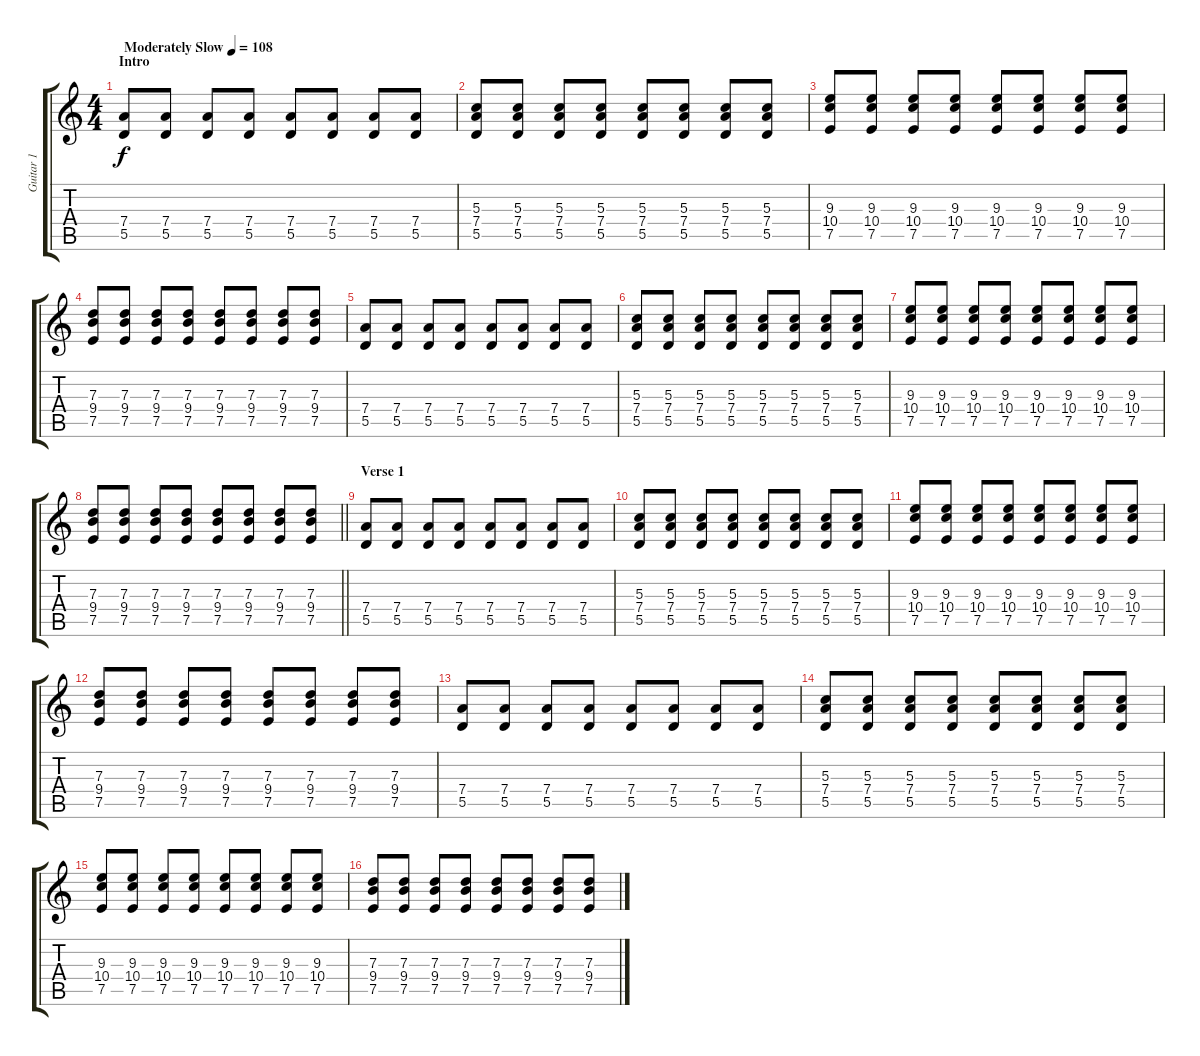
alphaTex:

\track ("Guitar 1" "Guitar 1") {instrument electricguitarjazz}
\staff {score tabs}
\tuning (E4 B3 G3 D3 A2 E2) {hide}
\ts (4 4)
\section ("" "Intro")
\tempo (108 "Moderately Slow")
\clef g2
\ks c
(7.4 5.5).8{dy f instrument electricguitarjazz} (7.4 5.5).8 (7.4 5.5).8 (7.4 5.5).8 (7.4 5.5).8 (7.4 5.5).8 (7.4 5.5).8 (7.4 5.5).8 |
(5.3 7.4 5.5).8 (5.3 7.4 5.5).8 (5.3 7.4 5.5).8 (5.3 7.4 5.5).8 (5.3 7.4 5.5).8 (5.3 7.4 5.5).8 (5.3 7.4 5.5).8 (5.3 7.4 5.5).8 |
(9.3 10.4 7.5).8 (9.3 10.4 7.5).8 (9.3 10.4 7.5).8 (9.3 10.4 7.5).8 (9.3 10.4 7.5).8 (9.3 10.4 7.5).8 (9.3 10.4 7.5).8 (9.3 10.4 7.5).8 |
(7.3 9.4 7.5).8 (7.3 9.4 7.5).8 (7.3 9.4 7.5).8 (7.3 9.4 7.5).8 (7.3 9.4 7.5).8 (7.3 9.4 7.5).8 (7.3 9.4 7.5).8 (7.3 9.4 7.5).8 |
(7.4 5.5).8 (7.4 5.5).8 (7.4 5.5).8 (7.4 5.5).8 (7.4 5.5).8 (7.4 5.5).8 (7.4 5.5).8 (7.4 5.5).8 |
(5.3 7.4 5.5).8 (5.3 7.4 5.5).8 (5.3 7.4 5.5).8 (5.3 7.4 5.5).8 (5.3 7.4 5.5).8 (5.3 7.4 5.5).8 (5.3 7.4 5.5).8 (5.3 7.4 5.5).8 |
(9.3 10.4 7.5).8 (9.3 10.4 7.5).8 (9.3 10.4 7.5).8 (9.3 10.4 7.5).8 (9.3 10.4 7.5).8 (9.3 10.4 7.5).8 (9.3 10.4 7.5).8 (9.3 10.4 7.5).8 |
\barLineRight lightlight
(7.3 9.4 7.5).8 (7.3 9.4 7.5).8 (7.3 9.4 7.5).8 (7.3 9.4 7.5).8 (7.3 9.4 7.5).8 (7.3 9.4 7.5).8 (7.3 9.4 7.5).8 (7.3 9.4 7.5).8 |
\section ("" "Verse 1")
(7.4 5.5).8 (7.4 5.5).8 (7.4 5.5).8 (7.4 5.5).8 (7.4 5.5).8 (7.4 5.5).8 (7.4 5.5).8 (7.4 5.5).8 |
(5.3 7.4 5.5).8 (5.3 7.4 5.5).8 (5.3 7.4 5.5).8 (5.3 7.4 5.5).8 (5.3 7.4 5.5).8 (5.3 7.4 5.5).8 (5.3 7.4 5.5).8 (5.3 7.4 5.5).8 |
(9.3 10.4 7.5).8 (9.3 10.4 7.5).8 (9.3 10.4 7.5).8 (9.3 10.4 7.5).8 (9.3 10.4 7.5).8 (9.3 10.4 7.5).8 (9.3 10.4 7.5).8 (9.3 10.4 7.5).8 |
(7.3 9.4 7.5).8 (7.3 9.4 7.5).8 (7.3 9.4 7.5).8 (7.3 9.4 7.5).8 (7.3 9.4 7.5).8 (7.3 9.4 7.5).8 (7.3 9.4 7.5).8 (7.3 9.4 7.5).8 |
(7.4 5.5).8 (7.4 5.5).8 (7.4 5.5).8 (7.4 5.5).8 (7.4 5.5).8 (7.4 5.5).8 (7.4 5.5).8 (7.4 5.5).8 |
(5.3 7.4 5.5).8 (5.3 7.4 5.5).8 (5.3 7.4 5.5).8 (5.3 7.4 5.5).8 (5.3 7.4 5.5).8 (5.3 7.4 5.5).8 (5.3 7.4 5.5).8 (5.3 7.4 5.5).8 |
(9.3 10.4 7.5).8 (9.3 10.4 7.5).8 (9.3 10.4 7.5).8 (9.3 10.4 7.5).8 (9.3 10.4 7.5).8 (9.3 10.4 7.5).8 (9.3 10.4 7.5).8 (9.3 10.4 7.5).8 |
(7.3 9.4 7.5).8 (7.3 9.4 7.5).8 (7.3 9.4 7.5).8 (7.3 9.4 7.5).8 (7.3 9.4 7.5).8 (7.3 9.4 7.5).8 (7.3 9.4 7.5).8 (7.3 9.4 7.5).8
